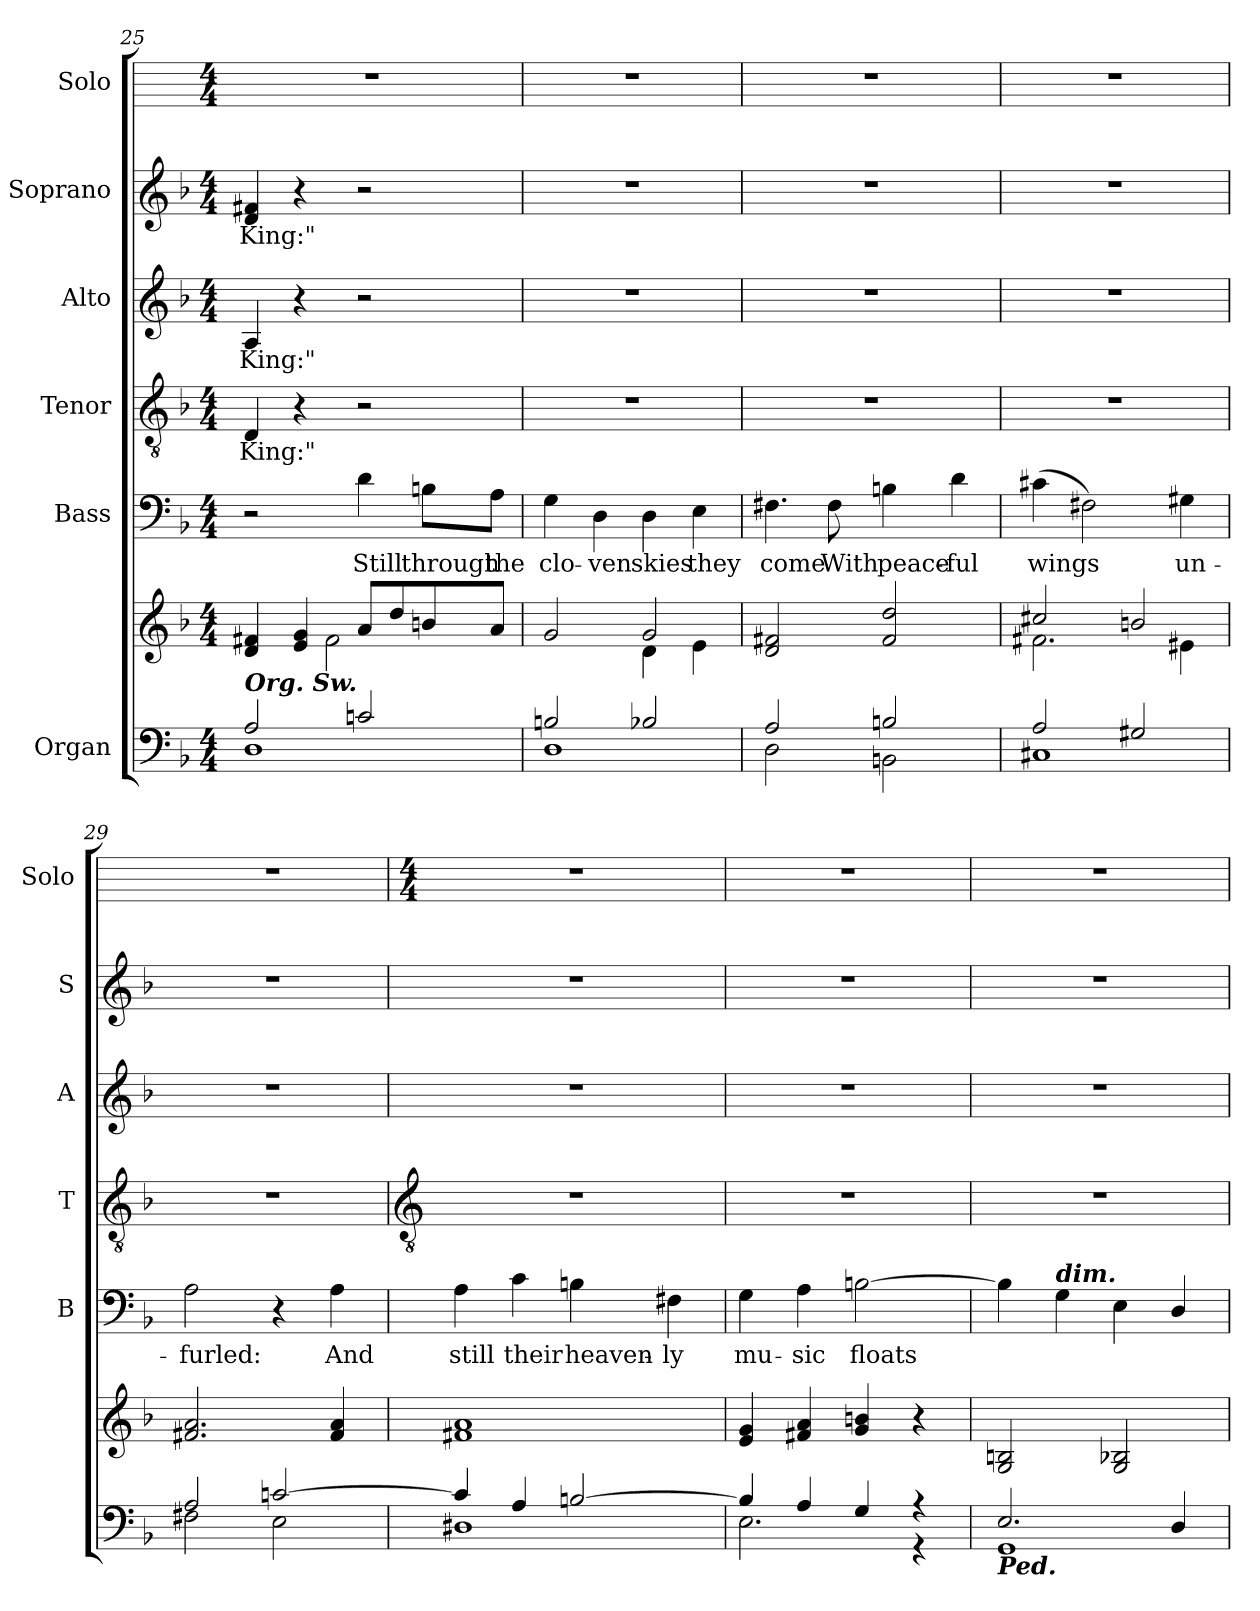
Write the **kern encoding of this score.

**kern	**kern	**kern	**text	**kern	**text	**kern	**text	**kern	**text	**kern
*part6	*part6	*part5	*part5	*part4	*part4	*part3	*part3	*part2	*part2	*part1
*staff7	*staff6	*staff5	*staff5	*staff4	*staff4	*staff3	*staff3	*staff2	*staff2	*staff1
*I"Organ	*	*I"Bass	*	*I"Tenor	*	*I"Alto	*	*I"Soprano	*	*I"Solo
*	*	*I'B	*	*I'T	*	*I'A	*	*I'S	*	*I'Solo
!!LO:LB:g=z
*clefF4	*clefG2	*clefF4	*	*clefGv2	*	*clefG2	*	*clefG2	*	*
*k[b-]	*k[b-]	*k[b-]	*	*k[b-]	*	*k[b-]	*	*k[b-]	*	*
*F:	*F:	*F:	*	*F:	*	*F:	*	*F:	*	*
*M4/4	*M4/4	*M4/4	*	*M4/4	*	*M4/4	*	*M4/4	*	*M4/4
=25	=25	=25	=25	=25	=25	=25	=25	=25	=25	=25
*^	*^	*	*	*	*	*	*	*	*	*
!LO:TX:a:Bi:t=Org. Sw.	!	!	!	!	!	!	!	!	!	!	!	!
!	!	!	!	!	!	!	!LO:LY:b	!	!LO:LY:b	!	!LO:LY:b	!
2A/	1D\	4d/ 4f#X/	4.ryy	2r	.	4D	King:"	4A	King:"	4d 4f#X	King:"	1r
.	.	4e/ 4g/	.	.	.	4r	.	4r	.	4r	.	.
.	.	.	2f#\	.	.	.	.	.	.	.	.	.
!	!	!	!	!	!LO:LY:b	!	!	!	!	!	!	!
2cn/	.	8a/L	.	4d	Still	2r	.	2r	.	2r	.	.
.	.	8dd/	.	.	.	.	.	.	.	.	.	.
!	!	!	!	!	!LO:LY:b	!	!	!	!	!	!	!
.	.	8bn/	.	8Bn\L	through	.	.	.	.	.	.	.
!	!	!	!	!	!LO:LY:b	!	!	!	!	!	!	!
.	.	8a/J	8ryy	8A\J	the	.	.	.	.	.	.	.
=26	=26	=26	=26	=26	=26	=26	=26	=26	=26	=26	=26	=26
!	!	!	!	!	!LO:LY:b	!	!	!	!	!	!	!
2Bn/	1D\	2g/	2ryy	4G	clo-	1r	.	1r	.	1r	.	1r
!	!	!	!	!	!LO:LY:b	!	!	!	!	!	!	!
.	.	.	.	4D	-ven	.	.	.	.	.	.	.
!	!	!	!	!	!LO:LY:b	!	!	!	!	!	!	!
2B-X/	.	2g/	4d\	4D	skies	.	.	.	.	.	.	.
!	!	!	!	!	!LO:LY:b	!	!	!	!	!	!	!
.	.	.	4e\	4E	they	.	.	.	.	.	.	.
=27	=27	=27	=27	=27	=27	=27	=27	=27	=27	=27	=27	=27
!	!	!	!	!	!LO:LY:b	!	!	!	!	!	!	!
2A/	2D\	2d/ 2f#X/	1ryy	4.F#X	come	1r	.	1r	.	1r	.	1r
!	!	!	!	!	!LO:LY:b	!	!	!	!	!	!	!
.	.	.	.	8F#	With	.	.	.	.	.	.	.
!	!	!	!	!	!LO:LY:b	!	!	!	!	!	!	!
2Bn/	2BBn\	2f#/ 2dd/	.	4Bn	peace-	.	.	.	.	.	.	.
!	!	!	!	!	!LO:LY:b	!	!	!	!	!	!	!
.	.	.	.	4d	-ful	.	.	.	.	.	.	.
=28	=28	=28	=28	=28	=28	=28	=28	=28	=28	=28	=28	=28
!	!	!	!	!	!LO:LY:b	!	!	!	!	!	!	!
2A/	1C#X\	2cc#X/	2.f#X\	(>4c#X	wings	1r	.	1r	.	1r	.	1r
.	.	.	.	2F#X)	.	.	.	.	.	.	.	.
2G#X/	.	2bn/	.	.	.	.	.	.	.	.	.	.
!	!	!	!	!	!LO:LY:b	!	!	!	!	!	!	!
.	.	.	4e#X\	4G#X	un-	.	.	.	.	.	.	.
=29	=29	=29	=29	=29	=29	=29	=29	=29	=29	=29	=29	=29
!	!	!	!	!	!LO:LY:b	!	!	!	!	!	!	!
2A/	2F#X\	2.f#X/ 2.a/	1ryy	2A	-furled:	1r	.	1r	.	1r	.	1r
[2cn/	2E\	.	.	4r	.	.	.	.	.	.	.	.
!	!	!	!	!	!LO:LY:b	!	!	!	!	!	!	!
.	.	4f#/ 4a/	.	4A	And	.	.	.	.	.	.	.
*	*	*v	*v	*	*	*	*	*	*	*	*	*
!!LO:LB:g=z
=30	=30	=30	=30	=30	=30	=30	=30	=30	=30	=30	=30
*	*	*	*	*	*clefGv2	*	*	*	*	*	*
*	*	*	*	*	*	*	*	*	*	*	*M4/4
!	!	!	!	!LO:LY:b	!	!	!	!	!	!	!
4c/]	1D#X\	1f#X 1a	4A	still	1r	.	1r	.	1r	.	1r
!	!	!	!	!LO:LY:b	!	!	!	!	!	!	!
4A/	.	.	4c	their	.	.	.	.	.	.	.
!	!	!	!	!LO:LY:b	!	!	!	!	!	!	!
[2Bn/	.	.	4Bn	heaven-	.	.	.	.	.	.	.
!	!	!	!	!LO:LY:b	!	!	!	!	!	!	!
.	.	.	4F#X	-ly	.	.	.	.	.	.	.
=31	=31	=31	=31	=31	=31	=31	=31	=31	=31	=31	=31
!	!	!	!	!LO:LY:b	!	!	!	!	!	!	!
4B/]	2.E\	4e 4g	4G	mu-	1r	.	1r	.	1r	.	1r
!	!	!	!	!LO:LY:b	!	!	!	!	!	!	!
4A/	.	4f#X 4a	4A	-sic	.	.	.	.	.	.	.
!	!	!	!	!LO:LY:b	!	!	!	!	!	!	!
4G/	.	4g 4bn	[2Bn	floats	.	.	.	.	.	.	.
4r	4r	4r	.	.	.	.	.	.	.	.	.
=32	=32	=32	=32	=32	=32	=32	=32	=32	=32	=32	=32
!LO:TX:b:Bi:t=Ped.	!	!	!	!	!	!	!	!	!	!	!
2.E/	1GG\	2G 2Bn	4B]	.	1r	.	1r	.	1r	.	1r
!	!	!	!LO:TX:a:Bi:t=dim.	!	!	!	!	!	!	!	!
.	.	.	4G	.	.	.	.	.	.	.	.
.	.	2G 2B-X	4E	.	.	.	.	.	.	.	.
4D/	.	.	4D/	.	.	.	.	.	.	.	.
*v	*v	*	*	*	*	*	*	*	*	*	*
=	=	=	=	=	=	=	=	=	=	=
*-	*-	*-	*-	*-	*-	*-	*-	*-	*-	*-
